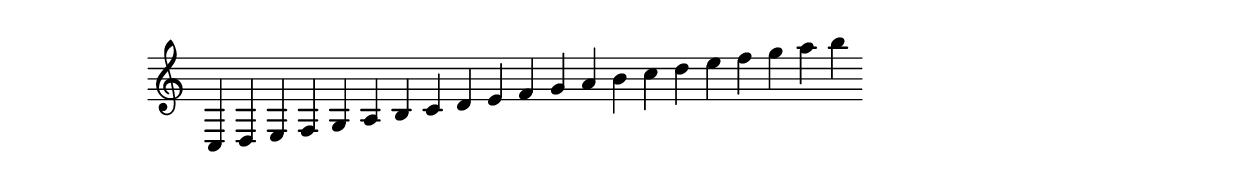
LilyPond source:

#(ly:set-option 'midi-extension "mid")
\version "2.12.3"
\include "english.ly"
\header{ 
}
%{
                            . . . . . . .
1 2 3 4 5 6 7 1 2 3 4 5 6 7 1 2 3 4 5 6 7
. . . . . . .         

%}
melody = {
\once \override Staff.TimeSignature #'stencil = ##f
\clef treble
\key c 
\major
\cadenzaOn
  c4 d4 e4 f4 g4 a4 b4 c'4 d'4 e'4 f'4 g'4 a'4 b'4 c''4 d''4 e''4 f''4 g''4 a''4 b''4 \break 
 }
text = \lyricmode {
                     
}
\score{

<<
\new Voice = "one" {
\melody
}
\new Lyrics \lyricsto "one" \text
>>
\layout {
\context {
\Score
}
}
\midi {
\context {
\Score
tempoWholesPerMinute = #(ly:make-moment 200 4)
}
}
}